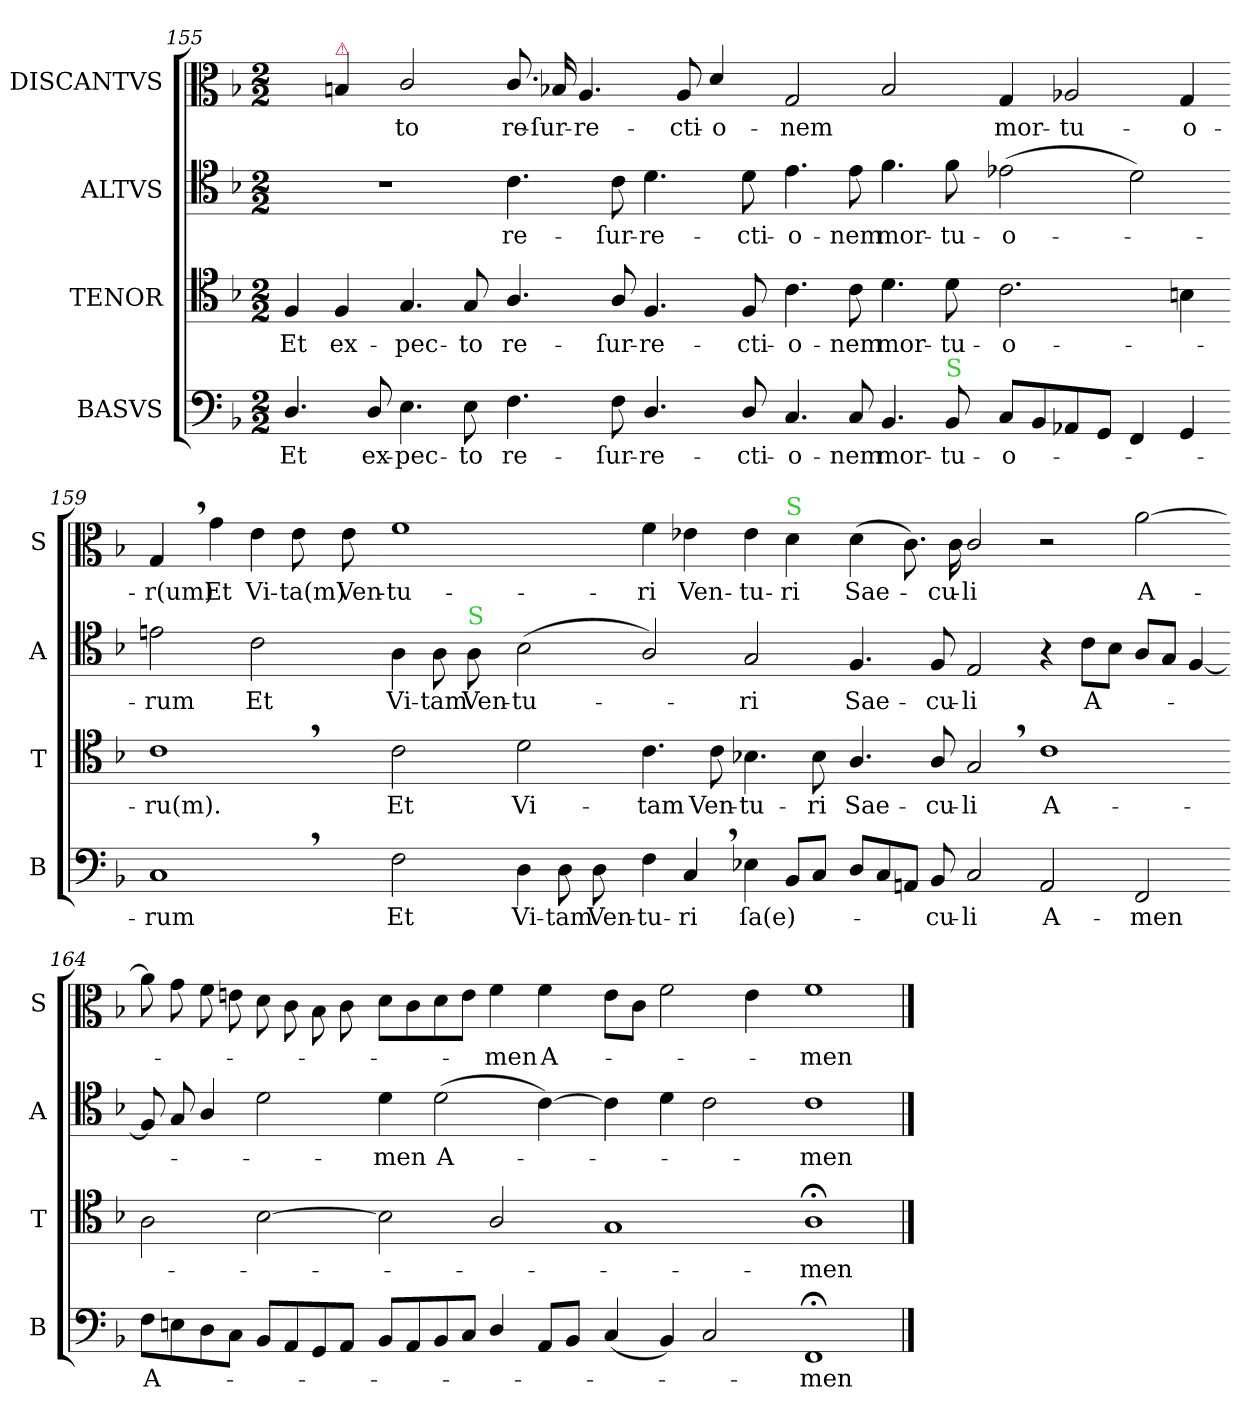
**kern	**text	**kern	**text	**kern	**text	**kern	**text
*part4	*part4	*part3	*part3	*part2	*part2	*part1	*part1
*staff4	*staff4	*staff3	*staff3	*staff2	*staff2	*staff1	*staff1
*I"BASVS	*	*I"TENOR	*	*I"ALTVS	*	*I"DISCANTVS	*
*I'B	*	*I'T	*	*I'A	*	*I'S	*
*clefF4	*	*clefC4	*	*clefC4	*	*clefC3	*
*k[b-]	*	*k[b-]	*	*k[b-]	*	*k[b-]	*
*F:	*	*F:	*	*F:	*	*F:	*
*M2/2	*	*M2/2	*	*M2/2	*	*M2/2	*
=155	=155	=155	=155	=155	=155	=155	=155
4.D/	Et	4F/	Et	1r	.	4ryy	.
!	!	!	!	!	!	!LO:TX:a:color=crimson:t=⚠	!
.	.	4F/	ex-	.	.	4Bn/	.
8D/	ex-	.	.	.	.	.	.
4.E\	-pec-	4.G/	-pec-	.	.	2c/	-to
8E\	-to	8G/	-to	.	.	.	.
=156-	=156-	=156-	=156-	=156-	=156-	=156-	=156-
4.F\	re-	4.A/	re-	4.c\	re-	8.c/	re-
.	.	.	.	.	.	16B-X/	-ſur-
.	.	.	.	.	.	4.A/	-re-
8F\	-ſur-	8A/	-ſur-	8c\	-ſur-	.	.
4.D/	-re-	4.F/	-re-	4.d\	-re-	.	.
.	.	.	.	.	.	8A/	-cti-
.	.	.	.	.	.	4d/	-o-
8D/	-cti-	8F/	-cti-	8d\	-cti-	.	.
=157-	=157-	=157-	=157-	=157-	=157-	=157-	=157-
4.C/	-o-	4.c\	-o-	4.e\	-o-	2G/	-nem
8C/	-nem	8c\	-nem	8e\	-nem	.	.
4.BB-/	mor-	4.d\	mor-	4.f\	mor-	2B-/	.
!LO:TX:a:color=limegreen:t=S	!	!	!	!	!	!	!
8BB-/	-tu-	8d\	-tu-	8f\	-tu-	.	.
=158-	=158-	=158-	=158-	=158-	=158-	=158-	=158-
8C/L	-o-	2.c\	-o-	(2e-X\	-o-	4G/	mor-
8BB-/	.	.	.	.	.	.	.
8AA-X/	.	.	.	.	.	2A-X/	-tu-
8GG/J	.	.	.	.	.	.	.
4FF/	.	.	.	2d\)	.	.	.
4GG/	.	4Bn\	.	.	.	4G/	-o-
=159-	=159-	=159-	=159-	=159-	=159-	=159-	=159-
1C,<	-rum	1c,<	-ru(m).	2en\	-rum	4G,</	-r(um)
.	.	.	.	.	.	4g\	Et
.	.	.	.	2c\	Et	4e\	Vi-
.	.	.	.	.	.	8e\	-ta(m)
.	.	.	.	.	.	8e\	Ven-
=160-	=160-	=160-	=160-	=160-	=160-	=160-	=160-
2F\	Et	2c\	Et	4A\	Vi-	1f	-tu-
.	.	.	.	8A\	-tam	.	.
!	!	!	!	!LO:TX:a:color=limegreen:t=S	!	!	!
.	.	.	.	8A\	Ven-	.	.
4D\	Vi-	2d\	Vi-	(2B-\	-tu-	.	.
8D\	-tam	.	.	.	.	.	.
8D\	Ven-	.	.	.	.	.	.
=161-	=161-	=161-	=161-	=161-	=161-	=161-	=161-
4F\	-tu-	4.c\	-tam	2A/)	.	4f\	-ri
4C,</	-ri	.	.	.	.	4e-X\	Ven-
.	.	8c\	Ven-	.	.	.	.
4E-X\	ſa(e)-	4.B-X\	-tu-	2G/	-ri	4e-\	-tu-
!	!	!	!	!	!	!LO:TX:a:color=limegreen:t=S	!
8BB-/L	.	.	.	.	.	4d\	-ri
8C/J	.	8B-\	-ri	.	.	.	.
=162-	=162-	=162-	=162-	=162-	=162-	=162-	=162-
8D/L	.	4.A/	Sae-	4.F/	Sae-	(4d\	Sae-
8C/	.	.	.	.	.	.	.
8AAn/J	.	.	.	.	.	8.c\)	.
8BB-/	-cu-	8A/	-cu-	8F/	-cu-	.	.
.	.	.	.	.	.	16c\	-cu-
2C/	-li	2G,</	-li	2E/	-li	2c/	-li
=163-	=163-	=163-	=163-	=163-	=163-	=163-	=163-
2AA/	A-	1c	A-	4r	.	2r	.
.	.	.	.	8c\L	A-	.	.
.	.	.	.	8B-\J	.	.	.
2FF/	-men	.	.	8A/L	.	[2a\	A-
.	.	.	.	8G/J	.	.	.
.	.	.	.	[4F/	.	.	.
=164-	=164-	=164-	=164-	=164-	=164-	=164-	=164-
8F\L	A-	2A\	.	8F/]	.	8a\]	.
8En\	.	.	.	8G/	.	8g\	.
8D\	.	.	.	4A/	.	8f\	.
8C\J	.	.	.	.	.	8en\	.
8BB-/L	.	[2B-\	.	2d\	.	8d\	.
8AA/	.	.	.	.	.	8c\	.
8GG/	.	.	.	.	.	8B-\	.
8AA/J	.	.	.	.	.	8c\	.
=165-	=165-	=165-	=165-	=165-	=165-	=165-	=165-
8BB-/L	.	2B-\]	.	4d\	-men	8d\L	.
8AA/	.	.	.	.	.	8c\	.
8BB-/	.	.	.	(2d\	A-	8d\	.
8C/J	.	.	.	.	.	8e\J	.
4D/	.	2A/	.	.	.	4f\	-men
8AA/L	.	.	.	[4c\)	.	4f\	A-
8BB-/J	.	.	.	.	.	.	.
=166-	=166-	=166-	=166-	=166-	=166-	=166-	=166-
(4C/	.	1G	.	4c\]	.	8e\L	.
.	.	.	.	.	.	8c\J	.
4BB-/)	.	.	.	4d\	.	2f\	.
2C/	.	.	.	2c\	.	.	.
.	.	.	.	.	.	4e\	.
=167-	=167-	=167-	=167-	=167-	=167-	=167-	=167-
1FF;<	-men	1A;<	-men	1c	-men	1f	-men
==	==	==	==	==	==	==	==
*-	*-	*-	*-	*-	*-	*-	*-
